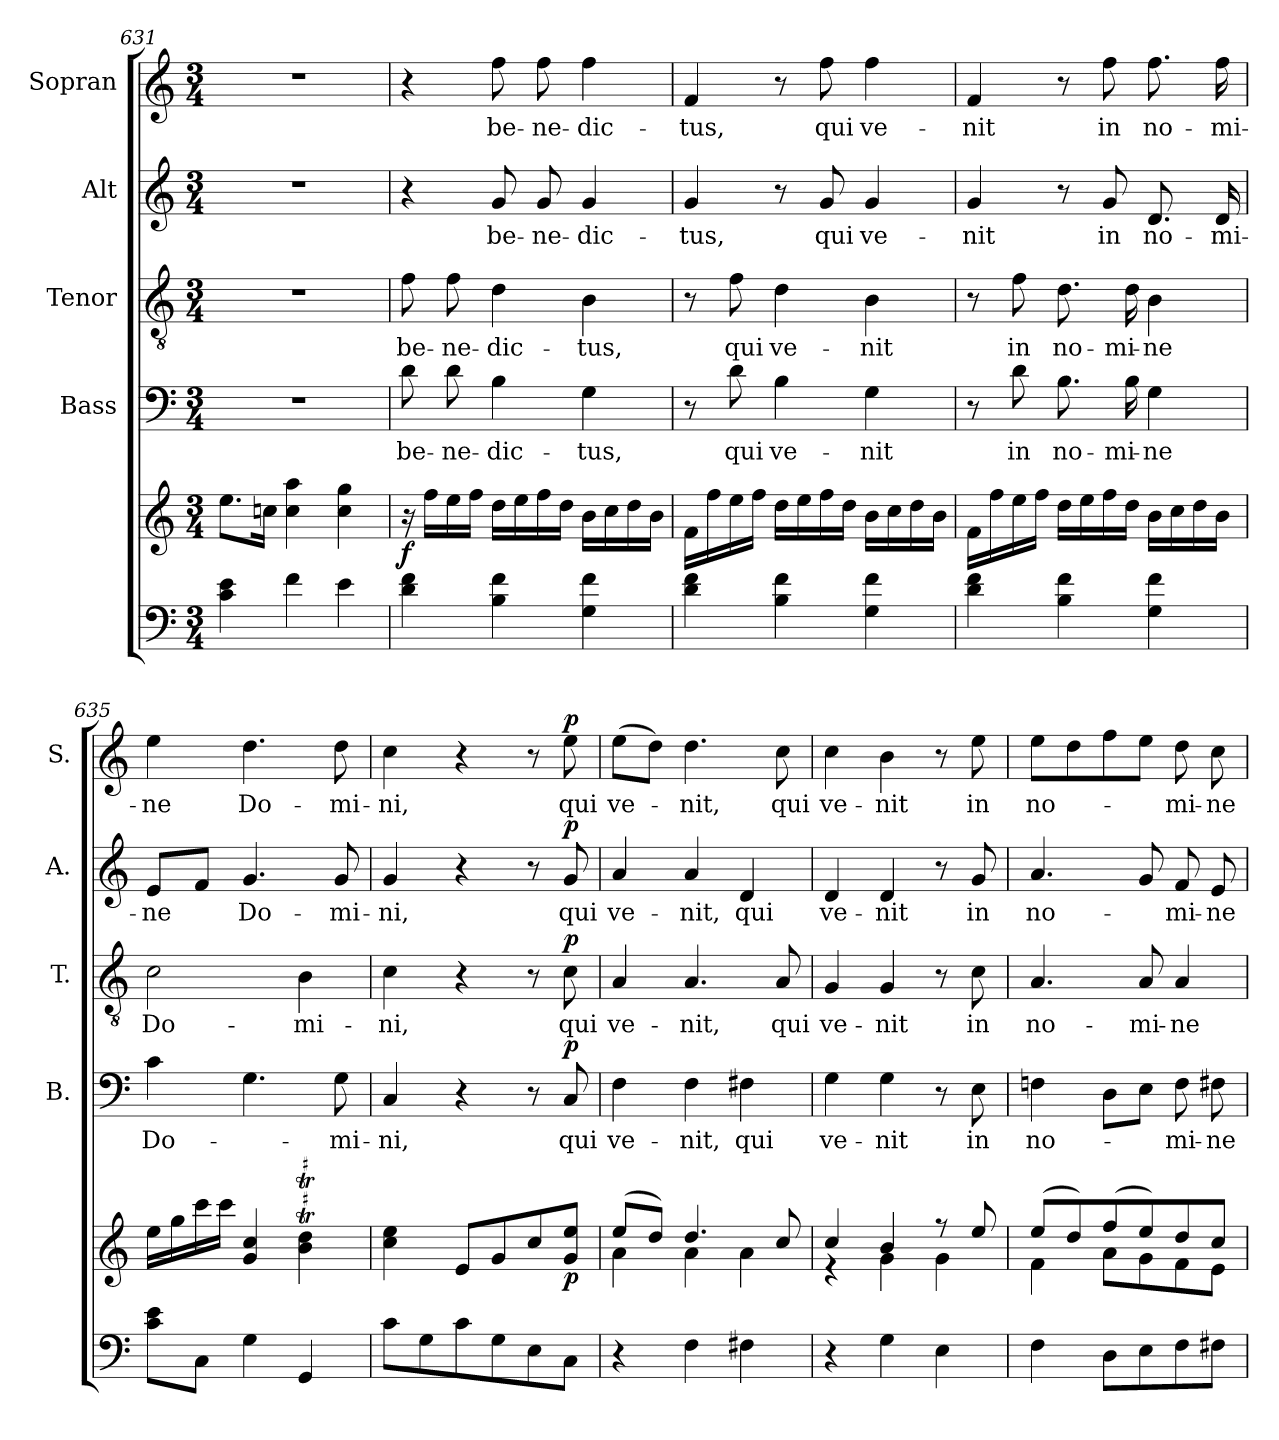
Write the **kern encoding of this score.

**kern	**kern	**dynam	**kern	**text	**dynam	**kern	**text	**dynam	**kern	**text	**dynam	**kern	**text	**dynam
*part5	*part5	*part5	*part4	*part4	*part4	*part3	*part3	*part3	*part2	*part2	*part2	*part1	*part1	*part1
*staff6	*staff5	*staff5/6	*staff4	*staff4	*staff4	*staff3	*staff3	*staff3	*staff2	*staff2	*staff2	*staff1	*staff1	*staff1
*	*	*	*I"Bass	*	*	*I"Tenor	*	*	*I"Alt	*	*	*I"Sopran	*	*
*	*	*	*I'B.	*	*	*I'T.	*	*	*I'A.	*	*	*I'S.	*	*
*clefF4	*clefG2	*	*clefF4	*	*	*clefGv2	*	*	*clefG2	*	*	*clefG2	*	*
*k[]	*k[]	*	*k[]	*	*	*k[]	*	*	*k[]	*	*	*k[]	*	*
*C:	*C:	*	*C:	*	*	*C:	*	*	*C:	*	*	*C:	*	*
*M3/4	*M3/4	*	*M3/4	*	*	*M3/4	*	*	*M3/4	*	*	*M3/4	*	*
=631	=631	=631	=631	=631	=631	=631	=631	=631	=631	=631	=631	=631	=631	=631
4c\ 4e\	8.ee\L	.	2.r	.	.	2.r	.	.	2.r	.	.	2.r	.	.
.	16ccn\Jk	.	.	.	.	.	.	.	.	.	.	.	.	.
4f\	4cc\ 4aa\	.	.	.	.	.	.	.	.	.	.	.	.	.
4e\	4cc\ 4gg\	.	.	.	.	.	.	.	.	.	.	.	.	.
!!LO:PB:g=z
=632	=632	=632	=632	=632	=632	=632	=632	=632	=632	=632	=632	=632	=632	=632
!	!	!LO:DY:b	!	!LO:LY:b	!	!	!LO:LY:b	!	!	!	!	!	!	!
4d\ 4f\	16r	f	8d\	be-	.	8f\	be-	.	4r	.	.	4r	.	.
.	16ff\LL	.	.	.	.	.	.	.	.	.	.	.	.	.
!	!	!	!	!LO:LY:b	!	!	!LO:LY:b	!	!	!	!	!	!	!
.	16ee\	.	8d\	-ne-	.	8f\	-ne-	.	.	.	.	.	.	.
.	16ff\JJ	.	.	.	.	.	.	.	.	.	.	.	.	.
!	!	!	!	!LO:LY:b	!	!	!LO:LY:b	!	!	!LO:LY:b	!	!	!LO:LY:b	!
4B\ 4f\	16dd\LL	.	4B\	-dic-	.	4d\	-dic-	.	8g/	be-	.	8ff\	be-	.
.	16ee\	.	.	.	.	.	.	.	.	.	.	.	.	.
!	!	!	!	!	!	!	!	!	!	!LO:LY:b	!	!	!LO:LY:b	!
.	16ff\	.	.	.	.	.	.	.	8g/	-ne-	.	8ff\	-ne-	.
.	16dd\JJ	.	.	.	.	.	.	.	.	.	.	.	.	.
!	!	!	!	!LO:LY:b	!	!	!LO:LY:b	!	!	!LO:LY:b	!	!	!LO:LY:b	!
4G\ 4f\	16b\LL	.	4G\	-tus,	.	4B\	-tus,	.	4g/	-dic-	.	4ff\	-dic-	.
.	16cc\	.	.	.	.	.	.	.	.	.	.	.	.	.
.	16dd\	.	.	.	.	.	.	.	.	.	.	.	.	.
.	16b\JJ	.	.	.	.	.	.	.	.	.	.	.	.	.
=633	=633	=633	=633	=633	=633	=633	=633	=633	=633	=633	=633	=633	=633	=633
!	!	!	!	!	!	!	!	!	!	!LO:LY:b	!	!	!LO:LY:b	!
4d\ 4f\	16f\LL	.	8r	.	.	8r	.	.	4g/	-tus,	.	4f/	-tus,	.
.	16ff\	.	.	.	.	.	.	.	.	.	.	.	.	.
!	!	!	!	!LO:LY:b	!	!	!LO:LY:b	!	!	!	!	!	!	!
.	16ee\	.	8d\	qui	.	8f\	qui	.	.	.	.	.	.	.
.	16ff\JJ	.	.	.	.	.	.	.	.	.	.	.	.	.
!	!	!	!	!LO:LY:b	!	!	!LO:LY:b	!	!	!	!	!	!	!
4B\ 4f\	16dd\LL	.	4B\	ve-	.	4d\	ve-	.	8r	.	.	8r	.	.
.	16ee\	.	.	.	.	.	.	.	.	.	.	.	.	.
!	!	!	!	!	!	!	!	!	!	!LO:LY:b	!	!	!LO:LY:b	!
.	16ff\	.	.	.	.	.	.	.	8g/	qui	.	8ff\	qui	.
.	16dd\JJ	.	.	.	.	.	.	.	.	.	.	.	.	.
!	!	!	!	!LO:LY:b	!	!	!LO:LY:b	!	!	!LO:LY:b	!	!	!LO:LY:b	!
4G\ 4f\	16b\LL	.	4G\	-nit	.	4B\	-nit	.	4g/	ve-	.	4ff\	ve-	.
.	16cc\	.	.	.	.	.	.	.	.	.	.	.	.	.
.	16dd\	.	.	.	.	.	.	.	.	.	.	.	.	.
.	16b\JJ	.	.	.	.	.	.	.	.	.	.	.	.	.
=634	=634	=634	=634	=634	=634	=634	=634	=634	=634	=634	=634	=634	=634	=634
!	!	!	!	!	!	!	!	!	!	!LO:LY:b	!	!	!LO:LY:b	!
4d\ 4f\	16f\LL	.	8r	.	.	8r	.	.	4g/	-nit	.	4f/	-nit	.
.	16ff\	.	.	.	.	.	.	.	.	.	.	.	.	.
!	!	!	!	!LO:LY:b	!	!	!LO:LY:b	!	!	!	!	!	!	!
.	16ee\	.	8d\	in	.	8f\	in	.	.	.	.	.	.	.
.	16ff\JJ	.	.	.	.	.	.	.	.	.	.	.	.	.
!	!	!	!	!LO:LY:b	!	!	!LO:LY:b	!	!	!	!	!	!	!
4B\ 4f\	16dd\LL	.	8.B\	no-	.	8.d\	no-	.	8r	.	.	8r	.	.
.	16ee\	.	.	.	.	.	.	.	.	.	.	.	.	.
!	!	!	!	!	!	!	!	!	!	!LO:LY:b	!	!	!LO:LY:b	!
.	16ff\	.	.	.	.	.	.	.	8g/	in	.	8ff\	in	.
!	!	!	!	!LO:LY:b	!	!	!LO:LY:b	!	!	!	!	!	!	!
.	16dd\JJ	.	16B\	-mi-	.	16d\	-mi-	.	.	.	.	.	.	.
!	!	!	!	!LO:LY:b	!	!	!LO:LY:b	!	!	!LO:LY:b	!	!	!LO:LY:b	!
4G\ 4f\	16b\LL	.	4G\	-ne	.	4B\	-ne	.	8.d/	no-	.	8.ff\	no-	.
.	16cc\	.	.	.	.	.	.	.	.	.	.	.	.	.
.	16dd\	.	.	.	.	.	.	.	.	.	.	.	.	.
!	!	!	!	!	!	!	!	!	!	!LO:LY:b	!	!	!LO:LY:b	!
.	16b\JJ	.	.	.	.	.	.	.	16d/	-mi-	.	16ff\	-mi-	.
=635	=635	=635	=635	=635	=635	=635	=635	=635	=635	=635	=635	=635	=635	=635
!	!	!	!	!LO:LY:b	!	!	!LO:LY:b	!	!	!LO:LY:b	!	!	!LO:LY:b	!
8c\ 8e\L	16ee\LL	.	4c\	Do-	.	2c\	Do-	.	8e/L	-ne	.	4ee\	-ne	.
.	16gg\	.	.	.	.	.	.	.	.	.	.	.	.	.
8C\J	16ccc\	.	.	.	.	.	.	.	8f/J	.	.	.	.	.
.	16ccc\JJ	.	.	.	.	.	.	.	.	.	.	.	.	.
!	!	!	!	!	!	!	!	!	!	!LO:LY:b	!	!	!LO:LY:b	!
4G\	4g/ 4cc/	.	4.G\	.	.	.	.	.	4.g/	Do-	.	4.dd\	Do-	.
!	!	!	!	!	!	!	!LO:LY:b	!	!	!	!	!	!	!
4GG/	4b\T 4dd\T	.	.	.	.	4B\	-mi-	.	.	.	.	.	.	.
!	!	!	!	!LO:LY:b	!	!	!	!	!	!LO:LY:b	!	!	!LO:LY:b	!
.	.	.	8G\	-mi-	.	.	.	.	8g/	-mi-	.	8dd\	-mi-	.
!!LO:LB:g=z
=636	=636	=636	=636	=636	=636	=636	=636	=636	=636	=636	=636	=636	=636	=636
!	!	!	!	!LO:LY:b	!	!	!LO:LY:b	!	!	!LO:LY:b	!	!	!LO:LY:b	!
8c\L	4cc\ 4ee\	.	4C/	-ni,	.	4c\	-ni,	.	4g/	-ni,	.	4cc\	-ni,	.
8G\	.	.	.	.	.	.	.	.	.	.	.	.	.	.
8c\	8e/L	.	4r	.	.	4r	.	.	4r	.	.	4r	.	.
8G\	8g/	.	.	.	.	.	.	.	.	.	.	.	.	.
8E\	8cc/	.	8r	.	.	8r	.	.	8r	.	.	8r	.	.
!	!	!LO:DY:b	!	!LO:LY:b	!LO:DY:a	!	!LO:LY:b	!LO:DY:a	!	!LO:LY:b	!LO:DY:a	!	!LO:LY:b	!LO:DY:a
8C\J	8g/ 8ee/J	p	8C/	qui	p	8c\	qui	p	8g/	qui	p	8ee\	qui	p
=637	=637	=637	=637	=637	=637	=637	=637	=637	=637	=637	=637	=637	=637	=637
*	*^	*	*	*	*	*	*	*	*	*	*	*	*	*
!	!	!	!	!	!LO:LY:b	!	!	!LO:LY:b	!	!	!LO:LY:b	!	!	!LO:LY:b	!
4r	(>8ee/L	4a\	.	4F\	ve-	.	4A/	ve-	.	4a/	ve-	.	(>8ee\L	ve-	.
.	8dd/J)	.	.	.	.	.	.	.	.	.	.	.	8dd\J)	.	.
!	!	!	!	!	!LO:LY:b	!	!	!LO:LY:b	!	!	!LO:LY:b	!	!	!LO:LY:b	!
4F\	4.dd/	4a\	.	4F\	-nit,	.	4.A/	-nit,	.	4a/	-nit,	.	4.dd\	-nit,	.
!	!	!	!	!	!LO:LY:b	!	!	!	!	!	!LO:LY:b	!	!	!	!
4F#X\	.	4a\	.	4F#X\	qui	.	.	.	.	4d/	qui	.	.	.	.
!	!	!	!	!	!	!	!	!LO:LY:b	!	!	!	!	!	!LO:LY:b	!
.	8cc/	.	.	.	.	.	8A/	qui	.	.	.	.	8cc\	qui	.
=638	=638	=638	=638	=638	=638	=638	=638	=638	=638	=638	=638	=638	=638	=638	=638
!	!	!	!	!	!LO:LY:b	!	!	!LO:LY:b	!	!	!LO:LY:b	!	!	!LO:LY:b	!
4r	4cc/	4re	.	4G\	ve-	.	4G/	ve-	.	4d/	ve-	.	4cc\	ve-	.
!	!	!	!	!	!LO:LY:b	!	!	!LO:LY:b	!	!	!LO:LY:b	!	!	!LO:LY:b	!
4G\	4b/	4g\	.	4G\	-nit	.	4G/	-nit	.	4d/	-nit	.	4b\	-nit	.
4E\	8ree	4g\	.	8r	.	.	8r	.	.	8r	.	.	8r	.	.
!	!	!	!	!	!LO:LY:b	!	!	!LO:LY:b	!	!	!LO:LY:b	!	!	!LO:LY:b	!
.	8ee/	.	.	8E\	in	.	8c\	in	.	8g/	in	.	8ee\	in	.
=639	=639	=639	=639	=639	=639	=639	=639	=639	=639	=639	=639	=639	=639	=639	=639
!	!	!	!	!	!LO:LY:b	!	!	!LO:LY:b	!	!	!LO:LY:b	!	!	!LO:LY:b	!
4F\	(>8ee/L	4f\	.	4Fn\	no-	.	4.A/	no-	.	4.a/	no-	.	8ee\L	no-	.
.	8dd/)	.	.	.	.	.	.	.	.	.	.	.	8dd\	.	.
8D\L	(>8ff/	8a\L	.	8D\L	.	.	.	.	.	.	.	.	8ff\	.	.
!	!	!	!	!	!	!	!	!LO:LY:b	!	!	!	!	!	!	!
8E\	8ee/)	8g\	.	8E\J	.	.	8A/	-mi-	.	8g/	.	.	8ee\J	.	.
!	!	!	!	!	!LO:LY:b	!	!	!LO:LY:b	!	!	!LO:LY:b	!	!	!LO:LY:b	!
8F\	8dd/	8f\	.	8F\	-mi-	.	4A/	-ne	.	8f/	-mi-	.	8dd\	-mi-	.
!	!	!	!	!	!LO:LY:b	!	!	!	!	!	!LO:LY:b	!	!	!LO:LY:b	!
8F#X\J	8cc/J	8e\J	.	8F#X\	-ne	.	.	.	.	8e/	-ne	.	8cc\	-ne	.
*	*v	*v	*	*	*	*	*	*	*	*	*	*	*	*	*
=	=	=	=	=	=	=	=	=	=	=	=	=	=	=
*-	*-	*-	*-	*-	*-	*-	*-	*-	*-	*-	*-	*-	*-	*-
